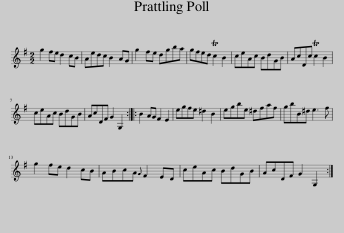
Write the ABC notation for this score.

X:1
L:1/8
M:2/2
I:linebreak $
K:G
V:1 treble
V:1
 g2 fe d2 cB | Aedc B2 AG | g2 fe dgba | gfed Tc2 B2 | ceAc BdGB | %5
 AcDc Tc2 B2 |$ ceAc BdGB | AcDF G2 G,2 :: B2 AG F2 E2 | egfe ^d2 B2 | %10
 egbe ^dfaf | gbB^d e3 f |$ g2 fe d2 cB | ABcA{G} F2 ED | ceAc BdGB | %15
 AcDF G2 G,2 :| %16
